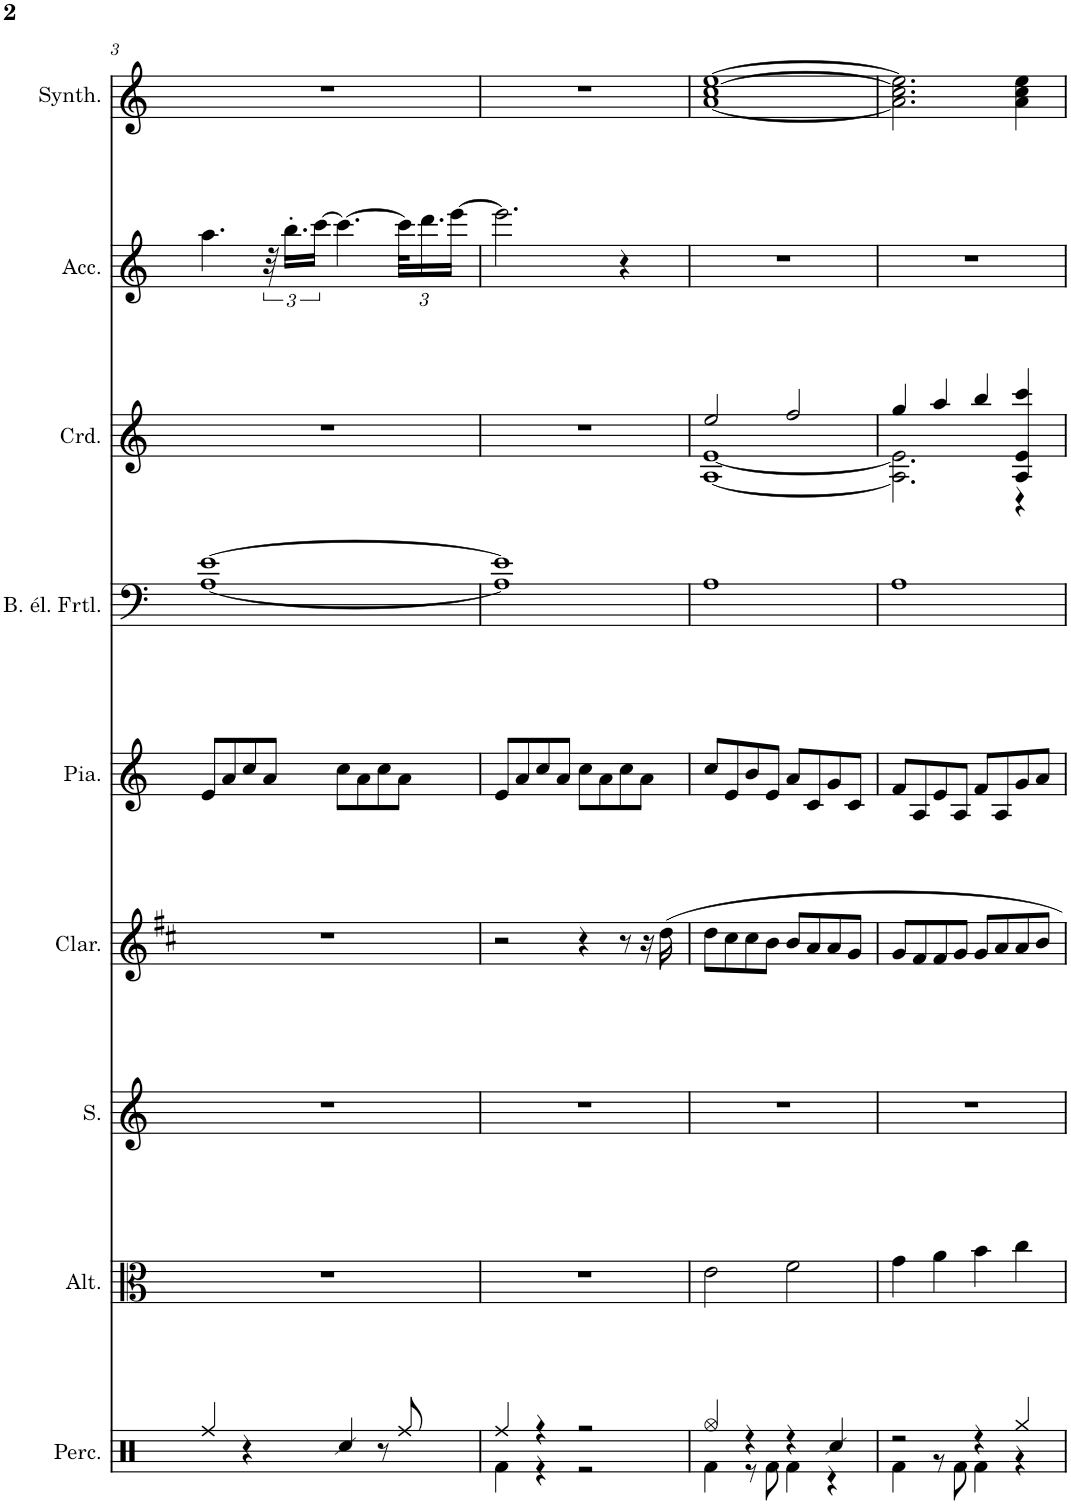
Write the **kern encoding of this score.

**kern	**kern	**kern	**kern	**kern	**kern	**kern	**kern	**kern
*part9	*part8	*part7	*part6	*part5	*part4	*part3	*part2	*part1
*staff9	*staff8	*staff7	*staff6	*staff5	*staff4	*staff3	*staff2	*staff1
*I"Percussions General MIDI, Drums	*I"Altos (section)	*I"Soprano	*I"Clarinette	*I"Piano	*I"Basse électrique sans frettes	*I"Cordes	*I"Accordéon	*I"Synthétiseur Pad
*I'Perc.	*I'Alt.	*I'S.	*I'Clar.	*I'Pia.	*	*I'Crd.	*I'Acc.	*I'Synth.
!!LO:PB:g=z
*clefX	*clefC3	*clefG2	*clefG2	*clefG2	*clefF4	*clefG2	*clefG2	*clefG2
*	*	*	*Trd1c2	*	*Trd7c12	*	*	*
*k[]	*k[]	*k[]	*k[f#c#]	*k[]	*k[]	*k[]	*k[]	*k[]
*M4/4	*M4/4	*M4/4	*M4/4	*M4/4	*M4/4	*M4/4	*M4/4	*M4/4
=3	=3	=3	=3	=3	=3	=3	=3	=3
4Rff/	1r	1r	1r	8e/L	[1A [1e	1r	4.aa\	1r
.	.	.	.	8a/	.	.	.	.
4r	.	.	.	8cc/	.	.	.	.
.	.	.	.	8a/J	.	.	48r	.
.	.	.	.	.	.	.	24.bb'\LL	.
.	.	.	.	.	.	.	[24ccc\JJ	.
4Rcc/	.	.	.	8cc\L	.	.	4.ccc\_	.
.	.	.	.	8a\	.	.	.	.
8r	.	.	.	8cc\	.	.	.	.
*	*	*	*	*	*	*	*Xbrackettup	*
8Rff/	.	.	.	8a\J	.	.	48ccc\KLL]	.
.	.	.	.	.	.	.	24.ddd\	.
.	.	.	.	.	.	.	[24eee\JJ	.
=4	=4	=4	=4	=4	=4	=4	=4	=4
*^	*	*	*	*	*	*	*	*
4Rff/	4Rf\	1r	1r	2r	8e/L	1A] 1e]	1r	2.eee\]	1r
.	.	.	.	.	8a/	.	.	.	.
4r	4r	.	.	.	8cc/	.	.	.	.
.	.	.	.	.	8a/J	.	.	.	.
2r	2r	.	.	4r	8cc\L	.	.	.	.
.	.	.	.	.	8a\	.	.	.	.
.	.	.	.	8r	8cc\	.	.	4r	.
.	.	.	.	16r	8a\J	.	.	.	.
.	.	.	.	16dd\	.	.	.	.	.
=5	=5	=5	=5	=5	=5	=5	=5	=5	=5
*	*	*	*	*	*	*	*^	*	*
4Rgg/	4Rf\	2e\	1r	8dd\L	8cc/L	1A	2ee/	[1A [1e	1r	[1a [1cc [1ee
.	.	.	.	8cc#\	8e/	.	.	.	.	.
4r	8r	.	.	8cc#\	8b/	.	.	.	.	.
.	8Rf\	.	.	8b\J	8e/J	.	.	.	.	.
4r	4Rf\	2f\	.	8b/L	8a/L	.	2ff/	.	.	.
.	.	.	.	8a/	8c/	.	.	.	.	.
4Rcc/	4r	.	.	8a/	8g/	.	.	.	.	.
.	.	.	.	8g/J	8c/J	.	.	.	.	.
=6	=6	=6	=6	=6	=6	=6	=6	=6	=6	=6
2r	4Rf\	4g\	1r	8g/L	8f/L	1A	4gg/	2.A\] 2.e\]	1r	2.a\] 2.cc\] 2.ee\]
.	.	.	.	8f#/	8A/	.	.	.	.	.
.	8r	4a\	.	8f#/	8e/	.	4aa/	.	.	.
.	8Rf\	.	.	8g/J	8A/J	.	.	.	.	.
4r	4Rf\	4b\	.	8g/L	8f/L	.	4bb/	.	.	.
.	.	.	.	8a/	8A/	.	.	.	.	.
4Rgg/	4r	4cc\	.	8a/	8g/	.	4A/ 4e/ 4ccc/	4r	.	4a\ 4cc\ 4ee\
.	.	.	.	8b/J	8a/J	.	.	.	.	.
*v	*v	*	*	*	*	*	*v	*v	*	*
=	=	=	=	=	=	=	=	=
*-	*-	*-	*-	*-	*-	*-	*-	*-
